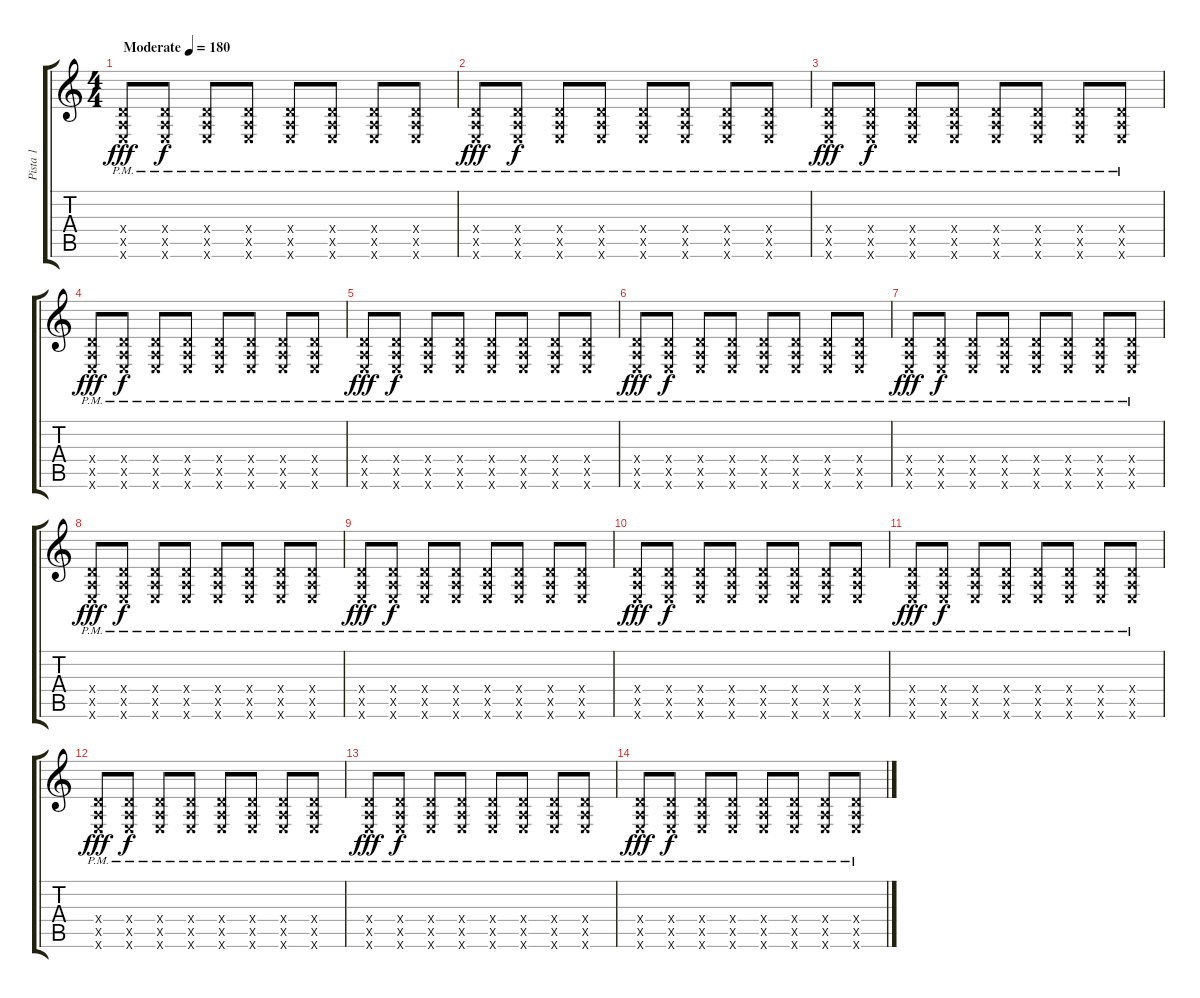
\track ("Pista 1" "Pista 1") {instrument distortionguitar}
\staff {score tabs}
\tuning (E4 B3 G3 D3 A2 E2) {hide}
\ts (4 4)
\tempo (180 "Moderate")
\clef g2
\ks c
(0.4{pm x} 0.5{pm x} 0.6{pm x}).8{dy fff instrument distortionguitar} (0.4{pm x} 0.5{pm x} 0.6{pm x}).8{dy f} (0.4{pm x} 0.5{pm x} 0.6{pm x}).8 (0.4{pm x} 0.5{pm x} 0.6{pm x}).8 (0.4{pm x} 0.5{pm x} 0.6{pm x}).8 (0.4{pm x} 0.5{pm x} 0.6{pm x}).8 (0.4{pm x} 0.5{pm x} 0.6{pm x}).8 (0.4{pm x} 0.5{pm x} 0.6{pm x}).8 |
(0.4{pm x} 0.5{pm x} 0.6{pm x}).8{dy fff} (0.4{pm x} 0.5{pm x} 0.6{pm x}).8{dy f} (0.4{pm x} 0.5{pm x} 0.6{pm x}).8 (0.4{pm x} 0.5{pm x} 0.6{pm x}).8 (0.4{pm x} 0.5{pm x} 0.6{pm x}).8 (0.4{pm x} 0.5{pm x} 0.6{pm x}).8 (0.4{pm x} 0.5{pm x} 0.6{pm x}).8 (0.4{pm x} 0.5{pm x} 0.6{pm x}).8 |
(0.4{pm x} 0.5{pm x} 0.6{pm x}).8{dy fff} (0.4{pm x} 0.5{pm x} 0.6{pm x}).8{dy f} (0.4{pm x} 0.5{pm x} 0.6{pm x}).8 (0.4{pm x} 0.5{pm x} 0.6{pm x}).8 (0.4{pm x} 0.5{pm x} 0.6{pm x}).8 (0.4{pm x} 0.5{pm x} 0.6{pm x}).8 (0.4{pm x} 0.5{pm x} 0.6{pm x}).8 (0.4{pm x} 0.5{pm x} 0.6{pm x}).8 |
(0.4{pm x} 0.5{pm x} 0.6{pm x}).8{dy fff} (0.4{pm x} 0.5{pm x} 0.6{pm x}).8{dy f} (0.4{pm x} 0.5{pm x} 0.6{pm x}).8 (0.4{pm x} 0.5{pm x} 0.6{pm x}).8 (0.4{pm x} 0.5{pm x} 0.6{pm x}).8 (0.4{pm x} 0.5{pm x} 0.6{pm x}).8 (0.4{pm x} 0.5{pm x} 0.6{pm x}).8 (0.4{pm x} 0.5{pm x} 0.6{pm x}).8 |
(0.4{pm x} 0.5{pm x} 0.6{pm x}).8{dy fff} (0.4{pm x} 0.5{pm x} 0.6{pm x}).8{dy f} (0.4{pm x} 0.5{pm x} 0.6{pm x}).8 (0.4{pm x} 0.5{pm x} 0.6{pm x}).8 (0.4{pm x} 0.5{pm x} 0.6{pm x}).8 (0.4{pm x} 0.5{pm x} 0.6{pm x}).8 (0.4{pm x} 0.5{pm x} 0.6{pm x}).8 (0.4{pm x} 0.5{pm x} 0.6{pm x}).8 |
(0.4{pm x} 0.5{pm x} 0.6{pm x}).8{dy fff} (0.4{pm x} 0.5{pm x} 0.6{pm x}).8{dy f} (0.4{pm x} 0.5{pm x} 0.6{pm x}).8 (0.4{pm x} 0.5{pm x} 0.6{pm x}).8 (0.4{pm x} 0.5{pm x} 0.6{pm x}).8 (0.4{pm x} 0.5{pm x} 0.6{pm x}).8 (0.4{pm x} 0.5{pm x} 0.6{pm x}).8 (0.4{pm x} 0.5{pm x} 0.6{pm x}).8 |
(0.4{pm x} 0.5{pm x} 0.6{pm x}).8{dy fff} (0.4{pm x} 0.5{pm x} 0.6{pm x}).8{dy f} (0.4{pm x} 0.5{pm x} 0.6{pm x}).8 (0.4{pm x} 0.5{pm x} 0.6{pm x}).8 (0.4{pm x} 0.5{pm x} 0.6{pm x}).8 (0.4{pm x} 0.5{pm x} 0.6{pm x}).8 (0.4{pm x} 0.5{pm x} 0.6{pm x}).8 (0.4{pm x} 0.5{pm x} 0.6{pm x}).8 |
(0.4{pm x} 0.5{pm x} 0.6{pm x}).8{dy fff} (0.4{pm x} 0.5{pm x} 0.6{pm x}).8{dy f} (0.4{pm x} 0.5{pm x} 0.6{pm x}).8 (0.4{pm x} 0.5{pm x} 0.6{pm x}).8 (0.4{pm x} 0.5{pm x} 0.6{pm x}).8 (0.4{pm x} 0.5{pm x} 0.6{pm x}).8 (0.4{pm x} 0.5{pm x} 0.6{pm x}).8 (0.4{pm x} 0.5{pm x} 0.6{pm x}).8 |
(0.4{pm x} 0.5{pm x} 0.6{pm x}).8{dy fff} (0.4{pm x} 0.5{pm x} 0.6{pm x}).8{dy f} (0.4{pm x} 0.5{pm x} 0.6{pm x}).8 (0.4{pm x} 0.5{pm x} 0.6{pm x}).8 (0.4{pm x} 0.5{pm x} 0.6{pm x}).8 (0.4{pm x} 0.5{pm x} 0.6{pm x}).8 (0.4{pm x} 0.5{pm x} 0.6{pm x}).8 (0.4{pm x} 0.5{pm x} 0.6{pm x}).8 |
(0.4{pm x} 0.5{pm x} 0.6{pm x}).8{dy fff} (0.4{pm x} 0.5{pm x} 0.6{pm x}).8{dy f} (0.4{pm x} 0.5{pm x} 0.6{pm x}).8 (0.4{pm x} 0.5{pm x} 0.6{pm x}).8 (0.4{pm x} 0.5{pm x} 0.6{pm x}).8 (0.4{pm x} 0.5{pm x} 0.6{pm x}).8 (0.4{pm x} 0.5{pm x} 0.6{pm x}).8 (0.4{pm x} 0.5{pm x} 0.6{pm x}).8 |
(0.4{pm x} 0.5{pm x} 0.6{pm x}).8{dy fff} (0.4{pm x} 0.5{pm x} 0.6{pm x}).8{dy f} (0.4{pm x} 0.5{pm x} 0.6{pm x}).8 (0.4{pm x} 0.5{pm x} 0.6{pm x}).8 (0.4{pm x} 0.5{pm x} 0.6{pm x}).8 (0.4{pm x} 0.5{pm x} 0.6{pm x}).8 (0.4{pm x} 0.5{pm x} 0.6{pm x}).8 (0.4{pm x} 0.5{pm x} 0.6{pm x}).8 |
(0.4{pm x} 0.5{pm x} 0.6{pm x}).8{dy fff} (0.4{pm x} 0.5{pm x} 0.6{pm x}).8{dy f} (0.4{pm x} 0.5{pm x} 0.6{pm x}).8 (0.4{pm x} 0.5{pm x} 0.6{pm x}).8 (0.4{pm x} 0.5{pm x} 0.6{pm x}).8 (0.4{pm x} 0.5{pm x} 0.6{pm x}).8 (0.4{pm x} 0.5{pm x} 0.6{pm x}).8 (0.4{pm x} 0.5{pm x} 0.6{pm x}).8 |
(0.4{pm x} 0.5{pm x} 0.6{pm x}).8{dy fff} (0.4{pm x} 0.5{pm x} 0.6{pm x}).8{dy f} (0.4{pm x} 0.5{pm x} 0.6{pm x}).8 (0.4{pm x} 0.5{pm x} 0.6{pm x}).8 (0.4{pm x} 0.5{pm x} 0.6{pm x}).8 (0.4{pm x} 0.5{pm x} 0.6{pm x}).8 (0.4{pm x} 0.5{pm x} 0.6{pm x}).8 (0.4{pm x} 0.5{pm x} 0.6{pm x}).8 |
(0.4{pm x} 0.5{pm x} 0.6{pm x}).8{dy fff} (0.4{pm x} 0.5{pm x} 0.6{pm x}).8{dy f} (0.4{pm x} 0.5{pm x} 0.6{pm x}).8 (0.4{pm x} 0.5{pm x} 0.6{pm x}).8 (0.4{pm x} 0.5{pm x} 0.6{pm x}).8 (0.4{pm x} 0.5{pm x} 0.6{pm x}).8 (0.4{pm x} 0.5{pm x} 0.6{pm x}).8 (0.4{pm x} 0.5{pm x} 0.6{pm x}).8
